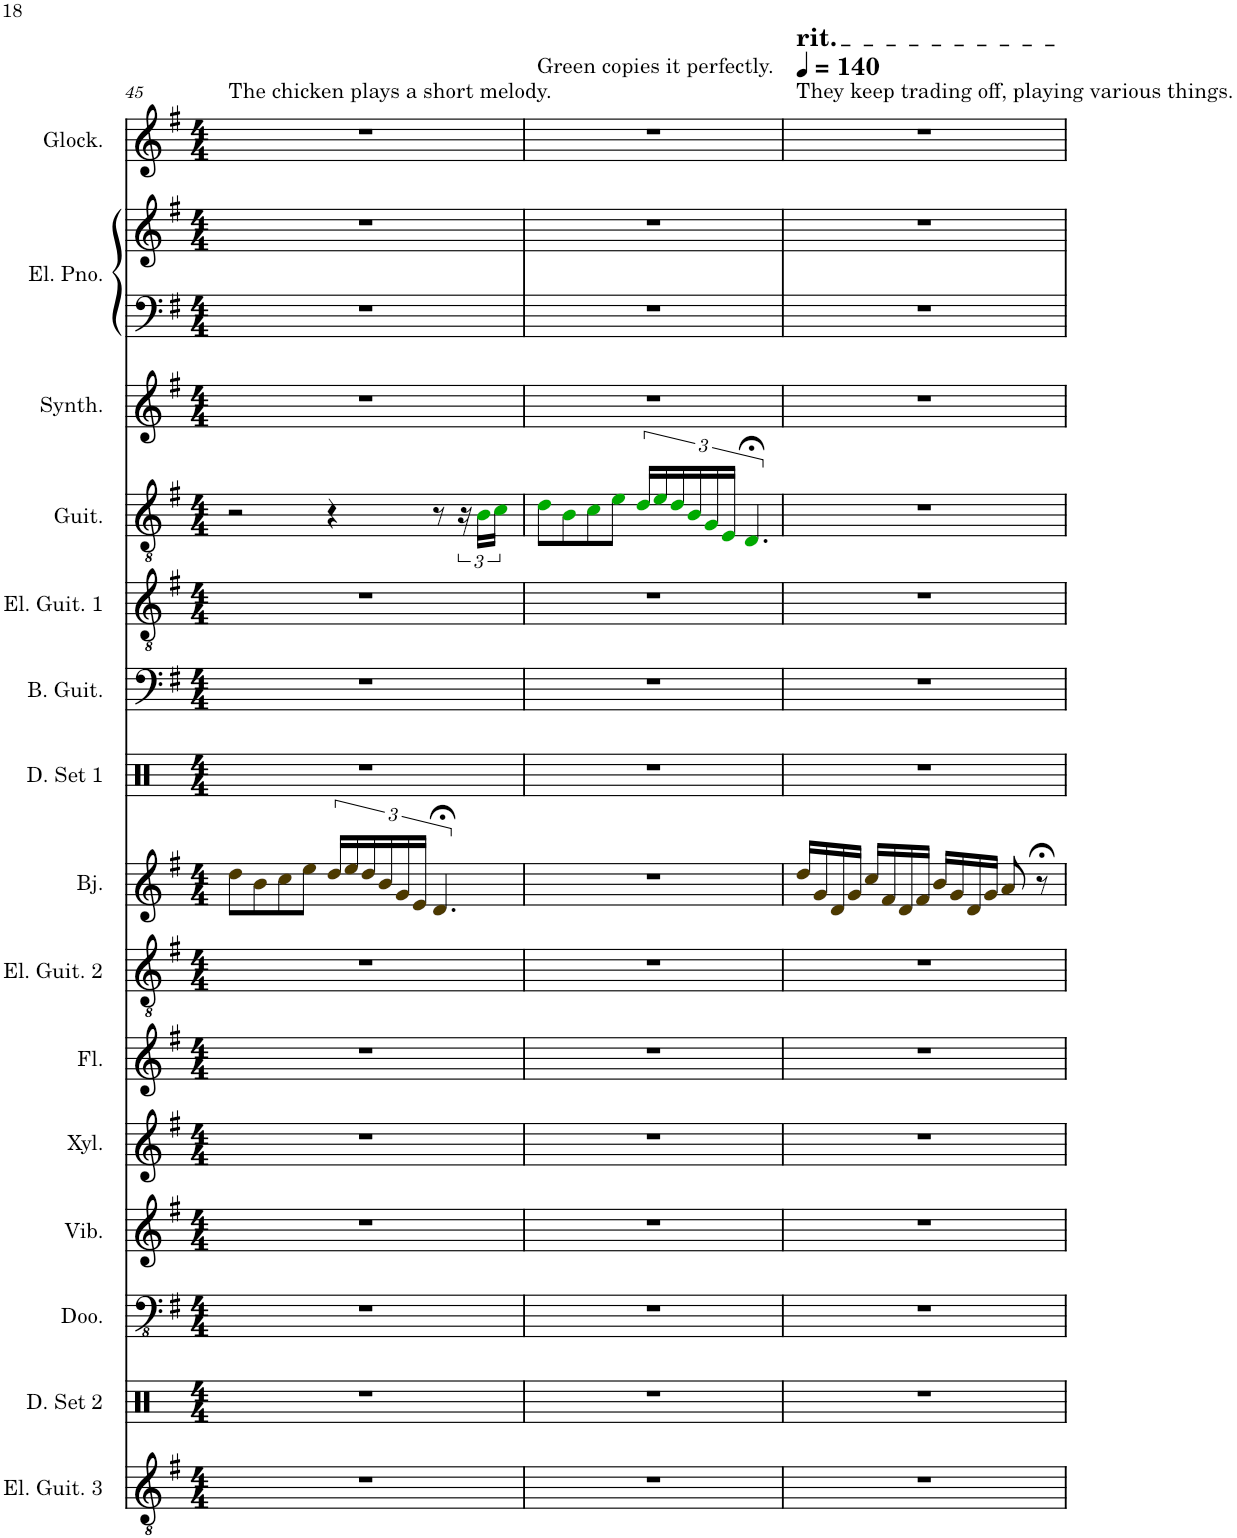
**kern	**kern	**kern	**kern	**kern	**kern	**kern	**kern	**kern	**kern	**kern	**kern	**kern	**kern	**kern	**kern
*part15	*part14	*part13	*part12	*part11	*part10	*part9	*part8	*part7	*part6	*part5	*part4	*part3	*part2	*part2	*part1
*staff16	*staff15	*staff14	*staff13	*staff12	*staff11	*staff10	*staff9	*staff8	*staff7	*staff6	*staff5	*staff4	*staff3	*staff2	*staff1
*I"Electric Guitar 3	*I"Drumset 2	*I"Didgeridoo	*I"Vibraphone	*I"Xylophone	*I"Flute	*I"Electric Guitar 2	*I"Banjo	*I"Drumset 1	*I"Bass Guitar	*I"Electric Guitar 1	*I"Guitar	*I"Square Synthesizer	*I"Electric Piano	*	*I"Glockenspiel
*I'El. Guit. 3	*I'D. Set 2	*I'Doo.	*I'Vib.	*I'Xyl.	*I'Fl.	*I'El. Guit. 2	*I'Bj.	*I'D. Set 1	*I'B. Guit.	*I'El. Guit. 1	*I'Guit.	*I'Synth.	*I'El. Pno.	*	*I'Glock.
!!LO:PB:g=z
*clefGv2	*clefX	*clefFv4	*clefG2	*clefG2	*clefG2	*clefGv2	*clefG2	*clefX	*clefF4	*clefGv2	*clefGv2	*clefG2	*clefF4	*clefG2	*clefG2
*	*	*	*	*Trd-7c-12	*	*	*	*	*Trd7c12	*	*	*	*	*	*Trd-14c-24
*k[f#]	*k[]	*k[f#]	*k[f#]	*k[f#]	*k[f#]	*k[f#]	*k[f#]	*k[]	*k[f#]	*k[f#]	*k[f#]	*k[f#]	*k[f#]	*k[f#]	*k[f#]
*M4/4	*M4/4	*M4/4	*M4/4	*M4/4	*M4/4	*M4/4	*M4/4	*M4/4	*M4/4	*M4/4	*M4/4	*M4/4	*M4/4	*M4/4	*M4/4
=45	=45	=45	=45	=45	=45	=45	=45	=45	=45	=45	=45	=45	=45	=45	=45
!	!	!	!	!	!	!	!	!	!	!	!	!	!	!	!LO:TX:a:t=The chicken plays a short melody.
1r	1r	1r	1r	1r	1r	1r	8ddi\L	1r	1r	1r	2r	1r	1r	1r	1r
.	.	.	.	.	.	.	8bi\	.	.	.	.	.	.	.	.
.	.	.	.	.	.	.	8cci\	.	.	.	.	.	.	.	.
.	.	.	.	.	.	.	8eei\J	.	.	.	.	.	.	.	.
.	.	.	.	.	.	.	24ddi/LL	.	.	.	4r	.	.	.	.
.	.	.	.	.	.	.	24eei/	.	.	.	.	.	.	.	.
.	.	.	.	.	.	.	24ddi/	.	.	.	.	.	.	.	.
.	.	.	.	.	.	.	24bi/	.	.	.	.	.	.	.	.
.	.	.	.	.	.	.	24gi/	.	.	.	.	.	.	.	.
.	.	.	.	.	.	.	24ei/JJ	.	.	.	.	.	.	.	.
.	.	.	.	.	.	.	6.d;<i/	.	.	.	8r	.	.	.	.
.	.	.	.	.	.	.	.	.	.	.	24r	.	.	.	.
.	.	.	.	.	.	.	.	.	.	.	24Bj\LL	.	.	.	.
.	.	.	.	.	.	.	.	.	.	.	24cj\JJ	.	.	.	.
=46	=46	=46	=46	=46	=46	=46	=46	=46	=46	=46	=46	=46	=46	=46	=46
!	!	!	!	!	!	!	!	!	!	!	!	!	!	!	!LO:TX:a:t=Green copies it perfectly.
1r	1r	1r	1r	1r	1r	1r	1r	1r	1r	1r	8dj\L	1r	1r	1r	1r
.	.	.	.	.	.	.	.	.	.	.	8Bj\	.	.	.	.
.	.	.	.	.	.	.	.	.	.	.	8cj\	.	.	.	.
.	.	.	.	.	.	.	.	.	.	.	8ej\J	.	.	.	.
.	.	.	.	.	.	.	.	.	.	.	24dj/LL	.	.	.	.
.	.	.	.	.	.	.	.	.	.	.	24ej/	.	.	.	.
.	.	.	.	.	.	.	.	.	.	.	24dj/	.	.	.	.
.	.	.	.	.	.	.	.	.	.	.	24Bj/	.	.	.	.
.	.	.	.	.	.	.	.	.	.	.	24Gj/	.	.	.	.
.	.	.	.	.	.	.	.	.	.	.	24Ej/JJ	.	.	.	.
.	.	.	.	.	.	.	.	.	.	.	6.D;<j/	.	.	.	.
=47	=47	=47	=47	=47	=47	=47	=47	=47	=47	=47	=47	=47	=47	=47	=47
*	*	*	*	*	*	*	*	*	*	*	*	*	*	*	*MM140
!	!	!	!	!	!	!	!	!	!	!	!	!	!	!	!LO:TX:a:t=They keep trading off, playing various things.
!	!	!	!	!	!	!	!	!	!	!	!	!	!	!	!LO:TX:a:t=rit.
1r	1r	1r	1r	1r	1r	1r	16ddi/LL	1r	1r	1r	1r	1r	1r	1r	1r
.	.	.	.	.	.	.	16gi/	.	.	.	.	.	.	.	.
.	.	.	.	.	.	.	16di/	.	.	.	.	.	.	.	.
.	.	.	.	.	.	.	16gi/JJ	.	.	.	.	.	.	.	.
.	.	.	.	.	.	.	16cci/LL	.	.	.	.	.	.	.	.
.	.	.	.	.	.	.	16f#i/	.	.	.	.	.	.	.	.
.	.	.	.	.	.	.	16di/	.	.	.	.	.	.	.	.
.	.	.	.	.	.	.	16f#i/JJ	.	.	.	.	.	.	.	.
.	.	.	.	.	.	.	16bi/LL	.	.	.	.	.	.	.	.
.	.	.	.	.	.	.	16gi/	.	.	.	.	.	.	.	.
.	.	.	.	.	.	.	16di/	.	.	.	.	.	.	.	.
.	.	.	.	.	.	.	16gi/JJ	.	.	.	.	.	.	.	.
.	.	.	.	.	.	.	8ai/	.	.	.	.	.	.	.	.
.	.	.	.	.	.	.	8r;<	.	.	.	.	.	.	.	.
=	=	=	=	=	=	=	=	=	=	=	=	=	=	=	=
*-	*-	*-	*-	*-	*-	*-	*-	*-	*-	*-	*-	*-	*-	*-	*-
